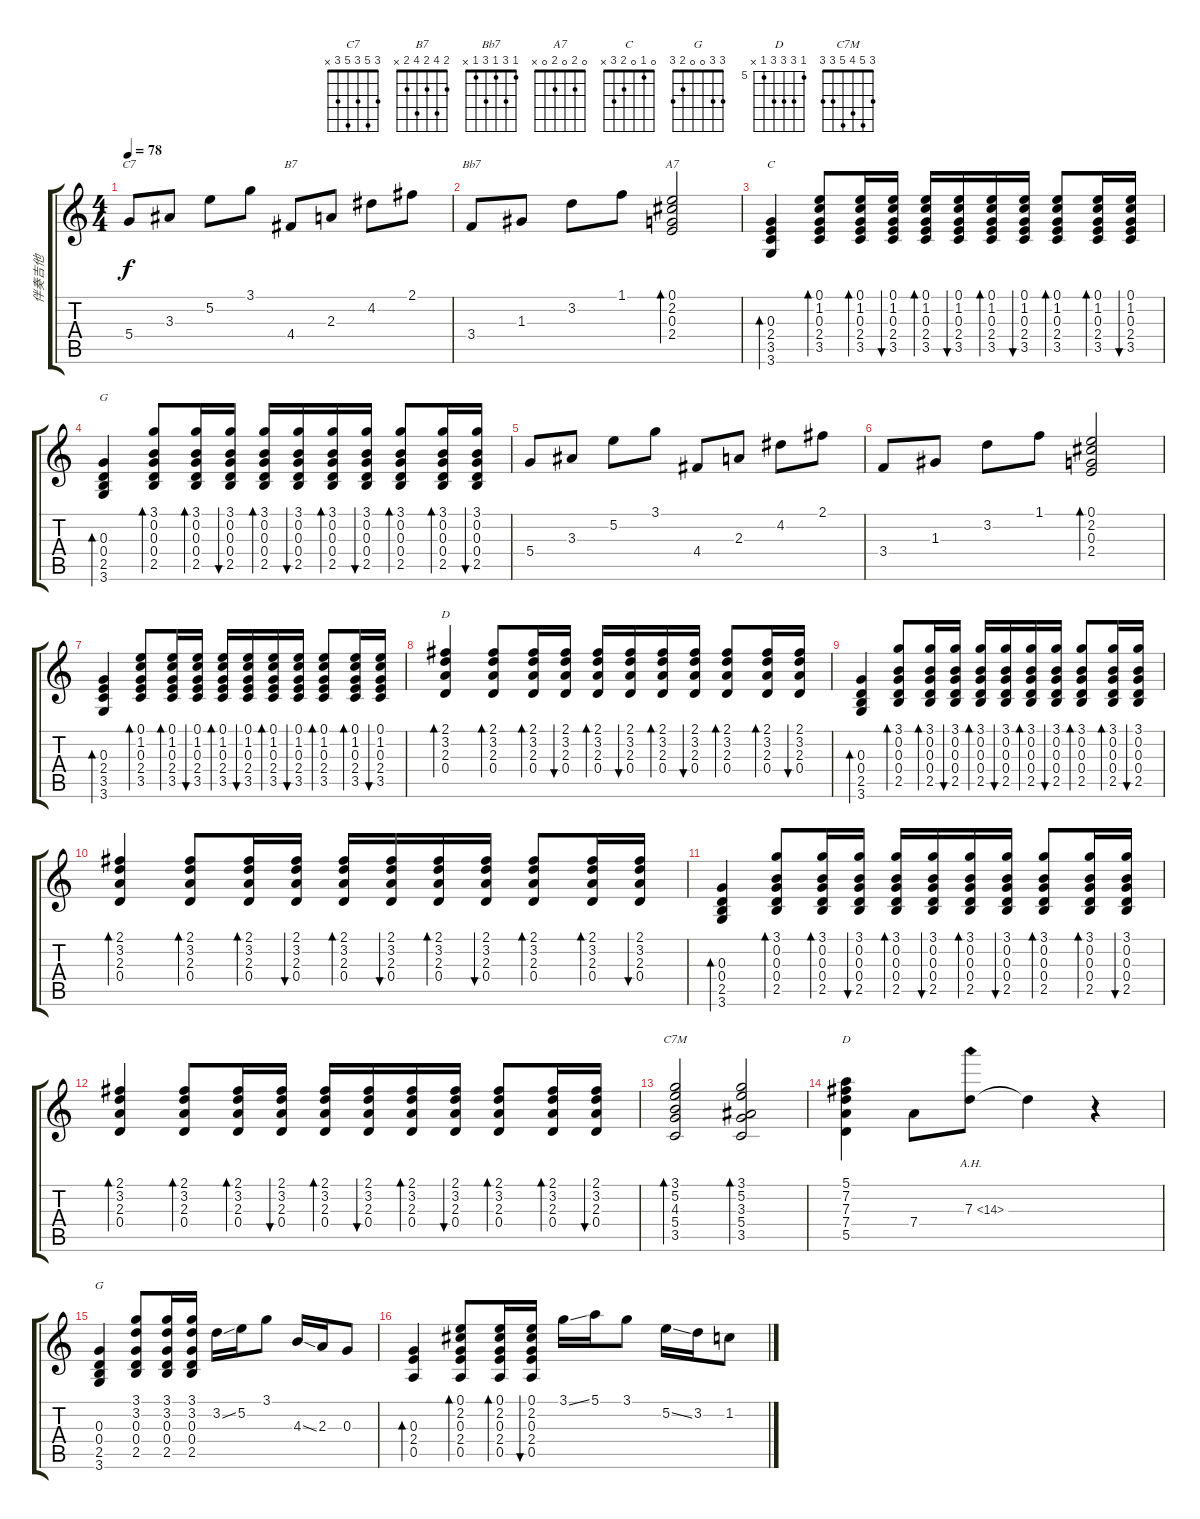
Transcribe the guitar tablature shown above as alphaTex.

\track ("伴奏吉他" "伴奏吉他") {instrument acousticguitarsteel}
\staff {score tabs}
\tuning (E4 B3 G3 D3 A2 E2) {hide}
\chord ("C7" 3 5 3 5 3 x)
\chord ("B7" 2 4 2 4 2 x)
\chord ("Bb7" 1 3 1 3 1 x)
\chord ("A7" 0 2 0 2 0 x)
\chord ("C" 0 1 0 2 3 x)
\chord ("G" 3 0 0 0 2 3)
\chord ("D" 2 3 2 0 x x)
\chord ("C7M" 3 5 4 5 3 3)
\chord ("D" 5 7 7 7 5 x) {firstfret 5}
\chord ("G" 3 3 0 0 2 3)
\ts (4 4)
\tempo 78
\clef g2
\ks c
5.4.8{ch "C7" dy f} 3.3.8 5.2.8 3.1.8 4.4.8{ch "B7"} 2.3.8 4.2.8 2.1.8 |
3.4.8{ch "Bb7"} 1.3.8 3.2.8 1.1.8 (0.1 2.2 0.3 2.4).2{bd 60 ch "A7"} |
(0.3 2.4 3.5 3.6).4{bd 60 ch "C"} (0.1 1.2 0.3 2.4 3.5).8{bd 60} (0.1 1.2 0.3 2.4 3.5).16{bd 60} (0.1 1.2 0.3 2.4 3.5).16{bu 60} (0.1 1.2 0.3 2.4 3.5).16{bd 60} (0.1 1.2 0.3 2.4 3.5).16{bu 60} (0.1 1.2 0.3 2.4 3.5).16{bd 60} (0.1 1.2 0.3 2.4 3.5).16{bu 60} (0.1 1.2 0.3 2.4 3.5).8{bd 60} (0.1 1.2 0.3 2.4 3.5).16{bd 60} (0.1 1.2 0.3 2.4 3.5).16{bu 60} |
(0.3 0.4 2.5 3.6).4{bd 60 ch "G"} (3.1 0.2 0.3 0.4 2.5).8{bd 60} (3.1 0.2 0.3 0.4 2.5).16{bd 60} (3.1 0.2 0.3 0.4 2.5).16{bu 60} (3.1 0.2 0.3 0.4 2.5).16{bd 60} (3.1 0.2 0.3 0.4 2.5).16{bu 60} (3.1 0.2 0.3 0.4 2.5).16{bd 60} (3.1 0.2 0.3 0.4 2.5).16{bu 60} (3.1 0.2 0.3 0.4 2.5).8{bd 60} (3.1 0.2 0.3 0.4 2.5).16{bd 60} (3.1 0.2 0.3 0.4 2.5).16{bu 60} |
5.4.8 3.3.8 5.2.8 3.1.8 4.4.8 2.3.8 4.2.8 2.1.8 |
3.4.8 1.3.8 3.2.8 1.1.8 (0.1 2.2 0.3 2.4).2{bd 60} |
(0.3 2.4 3.5 3.6).4{bd 60} (0.1 1.2 0.3 2.4 3.5).8{bd 60} (0.1 1.2 0.3 2.4 3.5).16{bd 60} (0.1 1.2 0.3 2.4 3.5).16{bu 60} (0.1 1.2 0.3 2.4 3.5).16{bd 60} (0.1 1.2 0.3 2.4 3.5).16{bu 60} (0.1 1.2 0.3 2.4 3.5).16{bd 60} (0.1 1.2 0.3 2.4 3.5).16{bu 60} (0.1 1.2 0.3 2.4 3.5).8{bd 60} (0.1 1.2 0.3 2.4 3.5).16{bd 60} (0.1 1.2 0.3 2.4 3.5).16{bu 60} |
(2.1 3.2 2.3 0.4).4{bd 60 ch "D"} (2.1 3.2 2.3 0.4).8{bd 60} (2.1 3.2 2.3 0.4).16{bd 60} (2.1 3.2 2.3 0.4).16{bu 60} (2.1 3.2 2.3 0.4).16{bd 60} (2.1 3.2 2.3 0.4).16{bu 60} (2.1 3.2 2.3 0.4).16{bd 60} (2.1 3.2 2.3 0.4).16{bu 60} (2.1 3.2 2.3 0.4).8{bd 60} (2.1 3.2 2.3 0.4).16{bd 60} (2.1 3.2 2.3 0.4).16{bu 60} |
(0.3 0.4 2.5 3.6).4{bd 60} (3.1 0.2 0.3 0.4 2.5).8{bd 60} (3.1 0.2 0.3 0.4 2.5).16{bd 60} (3.1 0.2 0.3 0.4 2.5).16{bu 60} (3.1 0.2 0.3 0.4 2.5).16{bd 60} (3.1 0.2 0.3 0.4 2.5).16{bu 60} (3.1 0.2 0.3 0.4 2.5).16{bd 60} (3.1 0.2 0.3 0.4 2.5).16{bu 60} (3.1 0.2 0.3 0.4 2.5).8{bd 60} (3.1 0.2 0.3 0.4 2.5).16{bd 60} (3.1 0.2 0.3 0.4 2.5).16{bu 60} |
(2.1 3.2 2.3 0.4).4{bd 60} (2.1 3.2 2.3 0.4).8{bd 60} (2.1 3.2 2.3 0.4).16{bd 60} (2.1 3.2 2.3 0.4).16{bu 60} (2.1 3.2 2.3 0.4).16{bd 60} (2.1 3.2 2.3 0.4).16{bu 60} (2.1 3.2 2.3 0.4).16{bd 60} (2.1 3.2 2.3 0.4).16{bu 60} (2.1 3.2 2.3 0.4).8{bd 60} (2.1 3.2 2.3 0.4).16{bd 60} (2.1 3.2 2.3 0.4).16{bu 60} |
(0.3 0.4 2.5 3.6).4{bd 60} (3.1 0.2 0.3 0.4 2.5).8{bd 60} (3.1 0.2 0.3 0.4 2.5).16{bd 60} (3.1 0.2 0.3 0.4 2.5).16{bu 60} (3.1 0.2 0.3 0.4 2.5).16{bd 60} (3.1 0.2 0.3 0.4 2.5).16{bu 60} (3.1 0.2 0.3 0.4 2.5).16{bd 60} (3.1 0.2 0.3 0.4 2.5).16{bu 60} (3.1 0.2 0.3 0.4 2.5).8{bd 60} (3.1 0.2 0.3 0.4 2.5).16{bd 60} (3.1 0.2 0.3 0.4 2.5).16{bu 60} |
(2.1 3.2 2.3 0.4).4{bd 60} (2.1 3.2 2.3 0.4).8{bd 60} (2.1 3.2 2.3 0.4).16{bd 60} (2.1 3.2 2.3 0.4).16{bu 60} (2.1 3.2 2.3 0.4).16{bd 60} (2.1 3.2 2.3 0.4).16{bu 60} (2.1 3.2 2.3 0.4).16{bd 60} (2.1 3.2 2.3 0.4).16{bu 60} (2.1 3.2 2.3 0.4).8{bd 60} (2.1 3.2 2.3 0.4).16{bd 60} (2.1 3.2 2.3 0.4).16{bu 60} |
(3.1 5.2 4.3 5.4 3.5).2{bd 60 ch "C7M"} (3.1 5.2 3.3 5.4 3.5).2{bd 60} |
(5.1 7.2 7.3 7.4 5.5).4{ch "D"} 7.4.8 7.3{ah 7}.8 7.3{t}.4 r.4 |
(0.3 0.4 2.5 3.6).4{ch "G"} (3.1 3.2 0.3 0.4 2.5).8 (3.1 3.2 0.3 0.4 2.5).16 (3.1 3.2 0.3 0.4 2.5).16 3.2{ss}.16 5.2.16 3.1.8 4.3{ss}.16 2.3.16 0.3.8 |
(0.3 2.4 0.5).4{bd 60} (0.1 2.2 0.3 2.4 0.5).8{bd 60} (0.1 2.2 0.3 2.4 0.5).16{bd 60} (0.1 2.2 0.3 2.4 0.5).16{bu 60} 3.1{ss}.16 5.1.16 3.1.8 5.2{ss}.16 3.2.16 1.2.8
